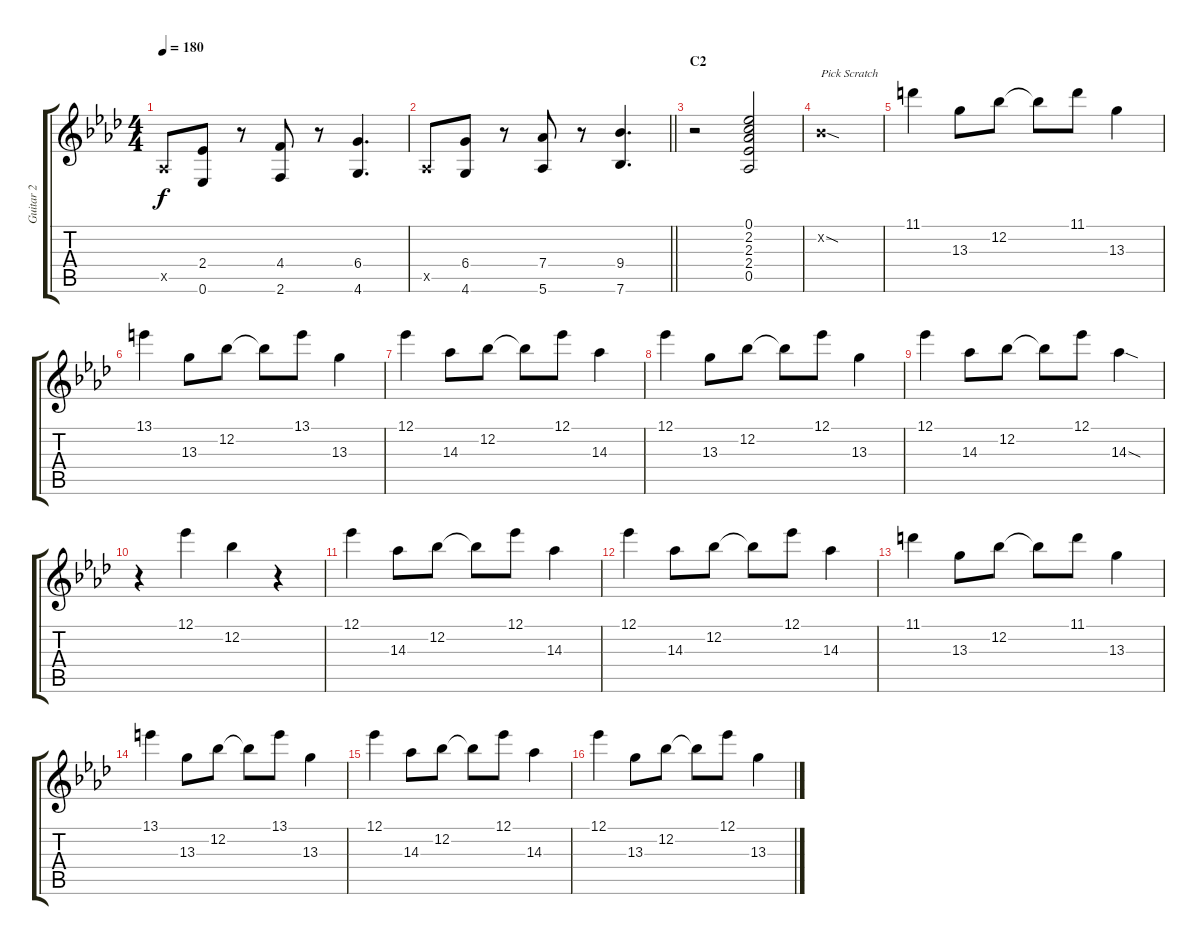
\track ("Guitar 2" "Guitar 2") {instrument distortionguitar}
\staff {score tabs}
\tuning (Eb4 Bb3 Gb3 Db3 Ab2 Eb2) {hide}
\ts (4 4)
\tempo 180
\clef g2
\ks ab
0.5{x}.8{dy f} (2.4 0.6).8 r.8 (4.4 2.6).8 r.8 (6.4 4.6).4{d} |
\barLineRight lightlight
0.5{x}.8 (6.4 4.6).8 r.8 (7.4 5.6).8 r.8 (9.4 7.6).4{d} |
\section ("" "C2")
r.2 (0.1 2.2 2.3 2.4 0.5).2 |
0.2{sod x}.1{txt "Pick Scratch"} |
11.1.4 13.3.8 12.2.8 12.2{t}.8 11.1.8 13.3.4 |
13.1.4 13.3.8 12.2.8 12.2{t}.8 13.1.8 13.3.4 |
12.1.4 14.3.8 12.2.8 12.2{t}.8 12.1.8 14.3.4 |
12.1.4 13.3.8 12.2.8 12.2{t}.8 12.1.8 13.3.4 |
12.1.4 14.3.8 12.2.8 12.2{t}.8 12.1.8 14.3{sod}.4 |
r.4 12.1.4 12.2.4 r.4 |
12.1.4 14.3.8 12.2.8 12.2{t}.8 12.1.8 14.3.4 |
12.1.4 14.3.8 12.2.8 12.2{t}.8 12.1.8 14.3.4 |
11.1.4 13.3.8 12.2.8 12.2{t}.8 11.1.8 13.3.4 |
13.1.4 13.3.8 12.2.8 12.2{t}.8 13.1.8 13.3.4 |
12.1.4 14.3.8 12.2.8 12.2{t}.8 12.1.8 14.3.4 |
12.1.4 13.3.8 12.2.8 12.2{t}.8 12.1.8 13.3.4
